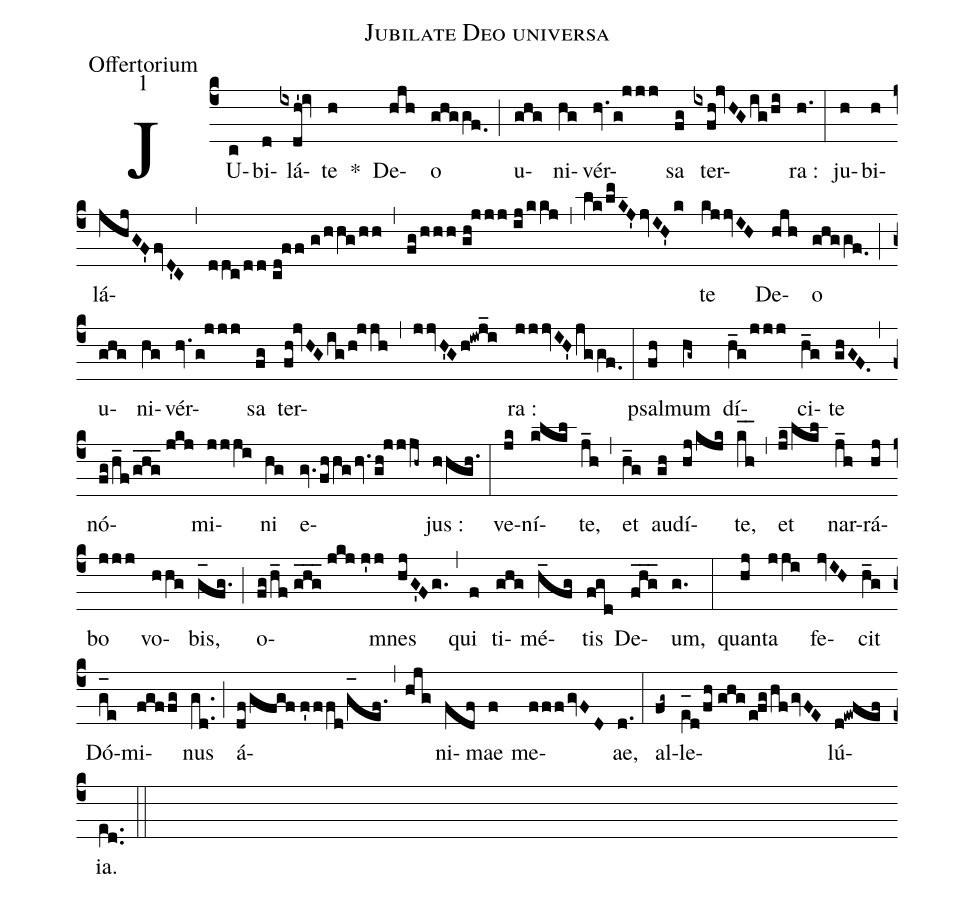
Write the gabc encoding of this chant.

name:Jubilate Deo universa;
office-part:Offertorium;
mode:1;
%%
(c4) JU(c)bi(d)lá(ixdh'!iv)te(h) *() De(hjh)o(ghggf.0) (;) u(ghg)ni(hg)vér(hv.g!jjj)sa(fg) ter(ixfh!jvHGig/hi)ra :(h.) (:) ju(h)bi(h)lá(jhjGF'fvD'C)(,)(ddc/dd//cd!ff//g/hhg/hh)(,)(fg/hhh//gh!jjj//ij/kkj)(,)([oll:1;7.4mm]lk/lmK[oll:0]J'jvIH'k)te(kjjvIH) De(hjh)o(ghggf.0) (;) u(ghg)ni(hg)vér(hv.g!jjj)sa(fg) ter(fh!jvHGig/h!jjh)(,)(jjvH'Gh!iwj_i)ra :(jjjvIH'jggf.0) (:) psal(fh)mum(hg~) dí(h_g/jjj)ci(h_g)te(ghGF.) (,) nó(fg/h_f/ghg___//jkj)mi(jjji)ni(hg) e(gv.fhhghv.gh!jjjh~)jus :(hhgh.) (:) ve(jk)ní(klkl)te,(j_h) (,) et(h_g) au(gh)dí(hj/kjk)te,(k_[hl:1]h_[hl:1]) (,) et(jk[oll:1{1]/lkl[oll:}]) nar(j_h)rá(hj)bo(jjj) vo(hhg)bis,(g_[oh:h]fg.) (;) o(fg/h_f//ghg___//jkj//j'j)mnes(hjG'Fg.) (,) qui(f) ti(ghg)mé(h_fg)tis(fgd) De(fhg___)um,(g.) (:) quan(hj)ta(jji) fe(jvIH)cit(h_g) Dó(g_[oh:h]e)mi(fgffg)nus(gd..) (;) á(df/gfgf//f'ffd/g_[oh:h]ef.)(,)(hjg)ni(fdf)mae(f) me(fffgvFD)ae,(d.) (:) al(fg~)le(e_[oh:h][ll:1]d/fh//ghgefghfgvFE)lú(d!ewfef){ia}.(e[ll:1]d..) (::)
